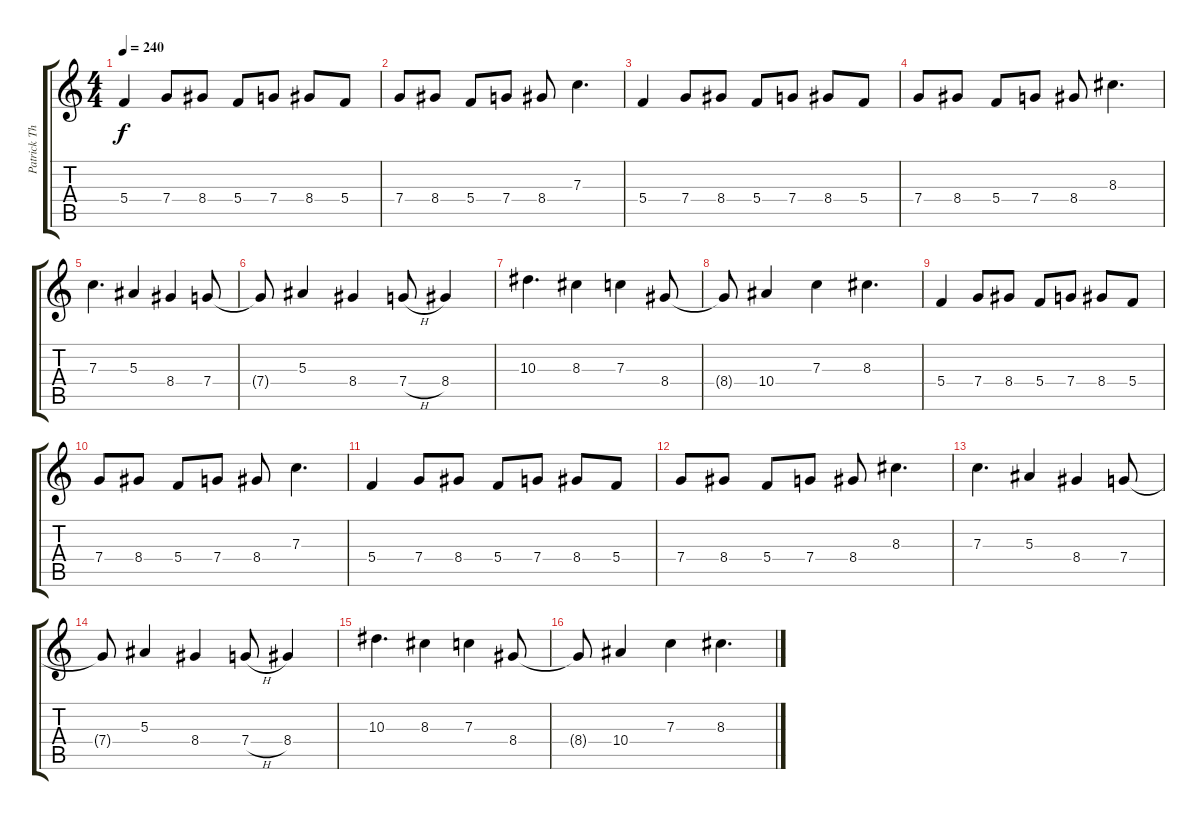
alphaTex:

\track ("Patrick Thompson - Lead Guitar" "Patrick Th") {instrument overdrivenguitar}
\staff {score tabs}
\tuning (D4 A3 F3 C3 G2 D2) {hide}
\ts (4 4)
\tempo 240
\clef g2
\ks c
5.4.4{dy f} 7.4.8 8.4.8 5.4.8 7.4.8 8.4.8 5.4.8 |
7.4.8 8.4.8 5.4.8 7.4.8 8.4.8 7.3.4{d} |
5.4.4 7.4.8 8.4.8 5.4.8 7.4.8 8.4.8 5.4.8 |
7.4.8 8.4.8 5.4.8 7.4.8 8.4.8 8.3.4{d} |
7.3.4{d} 5.3.4 8.4.4 7.4.8 |
7.4{t}.8 5.3.4 8.4.4 7.4{h}.8 8.4.4 |
10.3.4{d} 8.3.4 7.3.4 8.4.8 |
8.4{t}.8 10.4.4 7.3.4 8.3.4{d} |
5.4.4 7.4.8 8.4.8 5.4.8 7.4.8 8.4.8 5.4.8 |
7.4.8 8.4.8 5.4.8 7.4.8 8.4.8 7.3.4{d} |
5.4.4 7.4.8 8.4.8 5.4.8 7.4.8 8.4.8 5.4.8 |
7.4.8 8.4.8 5.4.8 7.4.8 8.4.8 8.3.4{d} |
7.3.4{d} 5.3.4 8.4.4 7.4.8 |
7.4{t}.8 5.3.4 8.4.4 7.4{h}.8 8.4.4 |
10.3.4{d} 8.3.4 7.3.4 8.4.8 |
8.4{t}.8 10.4.4 7.3.4 8.3.4{d}
